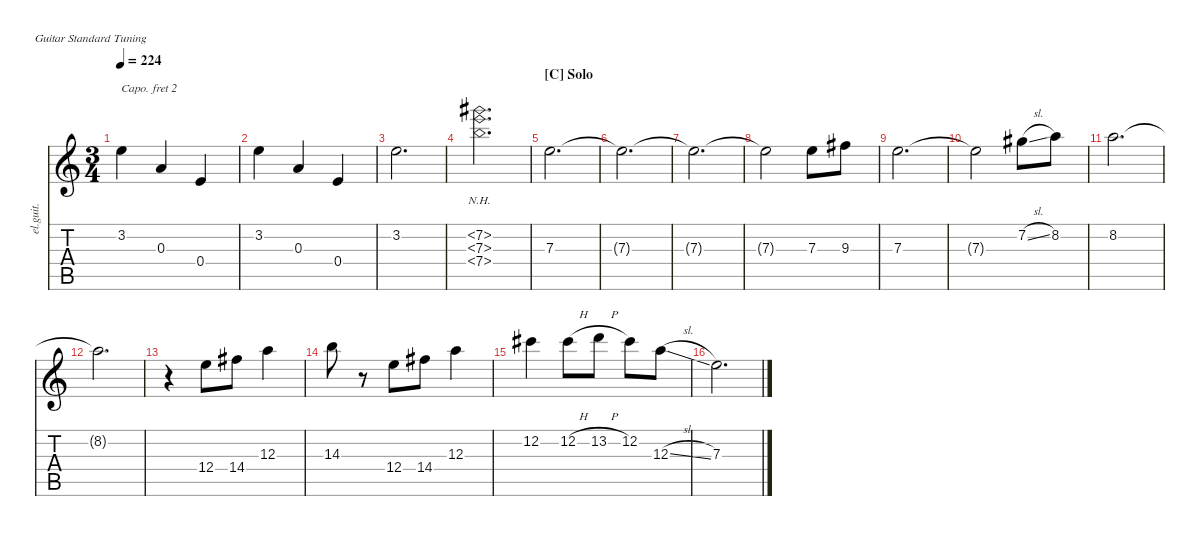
\defaultSystemsLayout 4
\hideDynamics
\bracketExtendMode nobrackets
\track ("Clean Guitar" "el.guit.") {instrument electricguitarclean}
\staff {score tabs}
\capo 2
\tuning (E4 B3 G3 D3 A2 E2)
\ts (3 4)
\tempo 224
\clef g2
\ks c
3.2.4{dy mf} 0.3.4 0.4.4 |
3.2.4 0.3.4 0.4.4 |
3.2.2{d} |
(7.4{nh} 7.3{nh} 7.2{nh acc #}).2{d} |
\section ("C" "Solo")
7.3.2{d} |
7.3{t}.2{d} |
7.3{t}.2{d} |
7.3{t}.2 7.3.8 9.3{acc #}.8 |
7.3.2{d} |
7.3{t}.2 7.2{sl acc #}.8 8.2.8 |
8.2.2{d} |
8.2{t}.2{d} |
r.4 12.4.8 14.4{acc #}.8 12.3.4 |
14.3.8 r.8 12.4.8 14.4{acc #}.8 12.3.4 |
12.2{acc #}.4 12.2{h acc #}.8 13.2{h}.8 12.2{acc #}.8 12.3{sl}.8 |
7.3.2{d}
